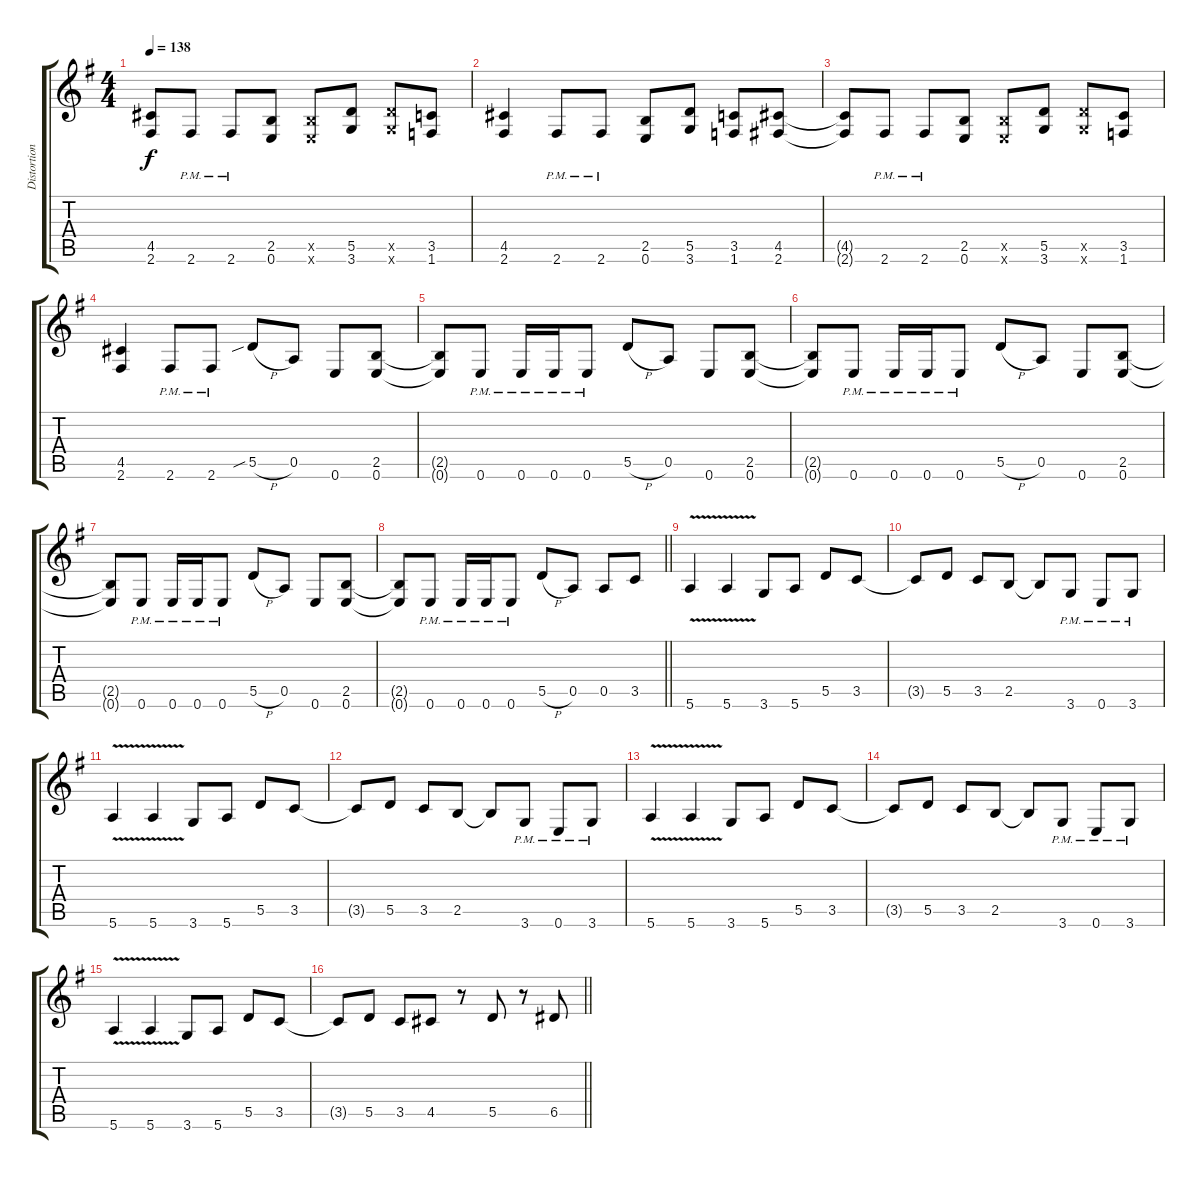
\track ("Distortion Guitar" "Distortion") {instrument overdrivenguitar}
\staff {score tabs}
\tuning (E4 B3 G3 D3 A2 E2) {hide}
\ts (4 4)
\tempo 138
\clef g2
\ks g
(4.5{t} 2.6{t}).8{dy f} 2.6{pm}.8 2.6{pm}.8 (2.5 0.6).8 (2.5{x} 0.6{x}).8 (5.5 3.6).8 (5.5{x} 3.6{x}).8 (3.5 1.6).8 |
(4.5 2.6).4 2.6{pm}.8 2.6{pm}.8 (2.5 0.6).8 (5.5 3.6).8 (3.5 1.6).8 (4.5 2.6).8 |
(4.5{t} 2.6{t}).8 2.6{pm}.8 2.6{pm}.8 (2.5 0.6).8 (2.5{x} 0.6{x}).8 (5.5 3.6).8 (5.5{x} 3.6{x}).8 (3.5 1.6).8 |
(4.5 2.6).4 2.6{pm}.8 2.6{pm}.8 5.5{sib h}.8 0.5.8 0.6.8 (2.5 0.6).8 |
(2.5{t} 0.6{t}).8 0.6{pm}.8 0.6{pm}.16 0.6{pm}.16 0.6{pm}.8 5.5{h}.8 0.5.8 0.6.8 (2.5 0.6).8 |
(2.5{t} 0.6{t}).8 0.6{pm}.8 0.6{pm}.16 0.6{pm}.16 0.6{pm}.8 5.5{h}.8 0.5.8 0.6.8 (2.5 0.6).8 |
(2.5{t} 0.6{t}).8 0.6{pm}.8 0.6{pm}.16 0.6{pm}.16 0.6{pm}.8 5.5{h}.8 0.5.8 0.6.8 (2.5 0.6).8 |
\barLineRight lightlight
(2.5{t} 0.6{t}).8 0.6{pm}.8 0.6{pm}.16 0.6{pm}.16 0.6{pm}.8 5.5{h}.8 0.5.8 0.5.8 3.5.8 |
5.6{v}.4 5.6{v}.4 3.6.8 5.6.8 5.5.8 3.5.8 |
3.5{t}.8 5.5.8 3.5.8 2.5.8 2.5{t}.8 3.6{pm}.8 0.6{pm}.8 3.6{pm}.8 |
5.6{v}.4 5.6{v}.4 3.6.8 5.6.8 5.5.8 3.5.8 |
3.5{t}.8 5.5.8 3.5.8 2.5.8 2.5{t}.8 3.6{pm}.8 0.6{pm}.8 3.6{pm}.8 |
5.6{v}.4 5.6{v}.4 3.6.8 5.6.8 5.5.8 3.5.8 |
3.5{t}.8 5.5.8 3.5.8 2.5.8 2.5{t}.8 3.6{pm}.8 0.6{pm}.8 3.6{pm}.8 |
5.6{v}.4 5.6{v}.4 3.6.8 5.6.8 5.5.8 3.5.8 |
\barLineRight lightlight
3.5{t}.8 5.5.8 3.5.8 4.5.8 r.8 5.5.8 r.8 6.5.8
